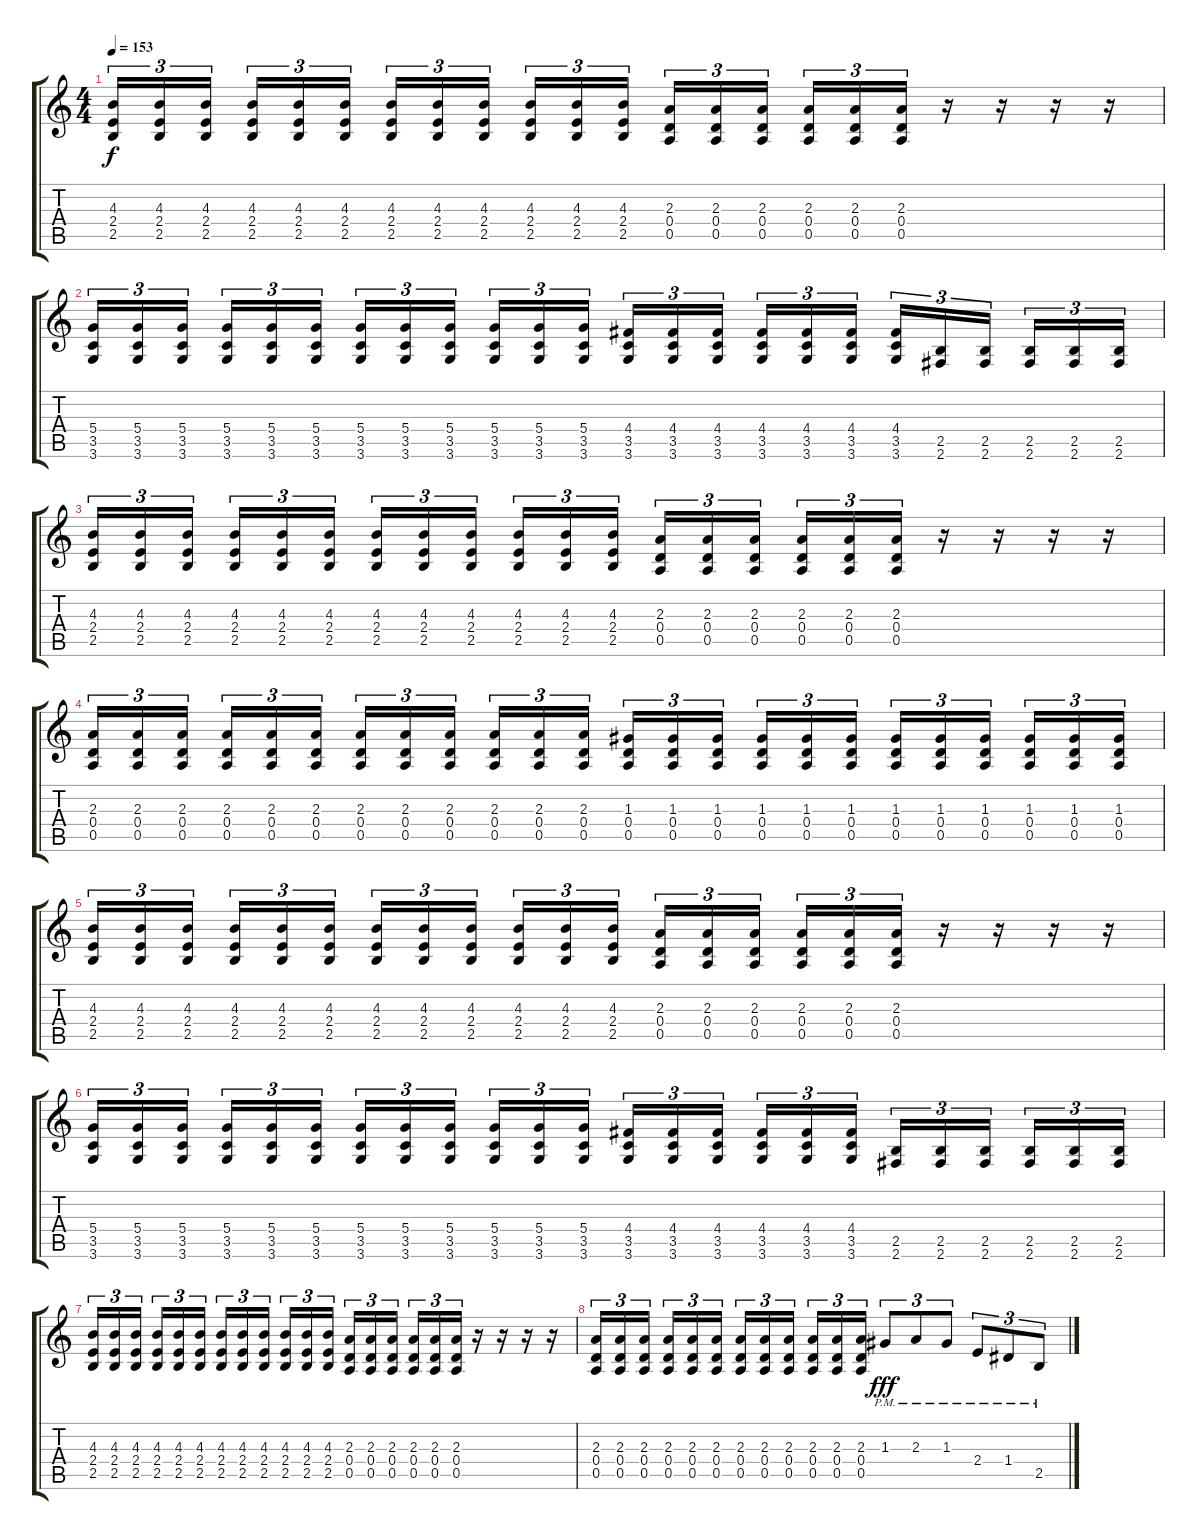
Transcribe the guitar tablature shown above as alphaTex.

\track "" {instrument distortionguitar}
\staff {score tabs}
\tuning (E4 B3 G3 D3 A2 E2) {hide}
\ts (4 4)
\tempo 153
\clef g2
\ks c
(4.3 2.4 2.5).16{tu (3 2) dy f} (4.3 2.4 2.5).16{tu (3 2)} (4.3 2.4 2.5).16{tu (3 2)} (4.3 2.4 2.5).16{tu (3 2)} (4.3 2.4 2.5).16{tu (3 2)} (4.3 2.4 2.5).16{tu (3 2)} (4.3 2.4 2.5).16{tu (3 2)} (4.3 2.4 2.5).16{tu (3 2)} (4.3 2.4 2.5).16{tu (3 2)} (4.3 2.4 2.5).16{tu (3 2)} (4.3 2.4 2.5).16{tu (3 2)} (4.3 2.4 2.5).16{tu (3 2)} (2.3 0.4 0.5).16{tu (3 2)} (2.3 0.4 0.5).16{tu (3 2)} (2.3 0.4 0.5).16{tu (3 2)} (2.3 0.4 0.5).16{tu (3 2)} (2.3 0.4 0.5).16{tu (3 2)} (2.3 0.4 0.5).16{tu (3 2)} r.16 r.16 r.16 r.16 |
(5.4 3.5 3.6).16{tu (3 2)} (5.4 3.5 3.6).16{tu (3 2)} (5.4 3.5 3.6).16{tu (3 2)} (5.4 3.5 3.6).16{tu (3 2)} (5.4 3.5 3.6).16{tu (3 2)} (5.4 3.5 3.6).16{tu (3 2)} (5.4 3.5 3.6).16{tu (3 2)} (5.4 3.5 3.6).16{tu (3 2)} (5.4 3.5 3.6).16{tu (3 2)} (5.4 3.5 3.6).16{tu (3 2)} (5.4 3.5 3.6).16{tu (3 2)} (5.4 3.5 3.6).16{tu (3 2)} (4.4 3.5 3.6).16{tu (3 2)} (4.4 3.5 3.6).16{tu (3 2)} (4.4 3.5 3.6).16{tu (3 2)} (4.4 3.5 3.6).16{tu (3 2)} (4.4 3.5 3.6).16{tu (3 2)} (4.4 3.5 3.6).16{tu (3 2)} (4.4 3.5 3.6).16{tu (3 2)} (2.5 2.6).16{tu (3 2)} (2.5 2.6).16{tu (3 2)} (2.5 2.6).16{tu (3 2)} (2.5 2.6).16{tu (3 2)} (2.5 2.6).16{tu (3 2)} |
(4.3 2.4 2.5).16{tu (3 2)} (4.3 2.4 2.5).16{tu (3 2)} (4.3 2.4 2.5).16{tu (3 2)} (4.3 2.4 2.5).16{tu (3 2)} (4.3 2.4 2.5).16{tu (3 2)} (4.3 2.4 2.5).16{tu (3 2)} (4.3 2.4 2.5).16{tu (3 2)} (4.3 2.4 2.5).16{tu (3 2)} (4.3 2.4 2.5).16{tu (3 2)} (4.3 2.4 2.5).16{tu (3 2)} (4.3 2.4 2.5).16{tu (3 2)} (4.3 2.4 2.5).16{tu (3 2)} (2.3 0.4 0.5).16{tu (3 2)} (2.3 0.4 0.5).16{tu (3 2)} (2.3 0.4 0.5).16{tu (3 2)} (2.3 0.4 0.5).16{tu (3 2)} (2.3 0.4 0.5).16{tu (3 2)} (2.3 0.4 0.5).16{tu (3 2)} r.16 r.16 r.16 r.16 |
(2.3 0.4 0.5).16{tu (3 2)} (2.3 0.4 0.5).16{tu (3 2)} (2.3 0.4 0.5).16{tu (3 2)} (2.3 0.4 0.5).16{tu (3 2)} (2.3 0.4 0.5).16{tu (3 2)} (2.3 0.4 0.5).16{tu (3 2)} (2.3 0.4 0.5).16{tu (3 2)} (2.3 0.4 0.5).16{tu (3 2)} (2.3 0.4 0.5).16{tu (3 2)} (2.3 0.4 0.5).16{tu (3 2)} (2.3 0.4 0.5).16{tu (3 2)} (2.3 0.4 0.5).16{tu (3 2)} (1.3 0.4 0.5).16{tu (3 2)} (1.3 0.4 0.5).16{tu (3 2)} (1.3 0.4 0.5).16{tu (3 2)} (1.3 0.4 0.5).16{tu (3 2)} (1.3 0.4 0.5).16{tu (3 2)} (1.3 0.4 0.5).16{tu (3 2)} (1.3 0.4 0.5).16{tu (3 2)} (1.3 0.4 0.5).16{tu (3 2)} (1.3 0.4 0.5).16{tu (3 2)} (1.3 0.4 0.5).16{tu (3 2)} (1.3 0.4 0.5).16{tu (3 2)} (1.3 0.4 0.5).16{tu (3 2)} |
(4.3 2.4 2.5).16{tu (3 2)} (4.3 2.4 2.5).16{tu (3 2)} (4.3 2.4 2.5).16{tu (3 2)} (4.3 2.4 2.5).16{tu (3 2)} (4.3 2.4 2.5).16{tu (3 2)} (4.3 2.4 2.5).16{tu (3 2)} (4.3 2.4 2.5).16{tu (3 2)} (4.3 2.4 2.5).16{tu (3 2)} (4.3 2.4 2.5).16{tu (3 2)} (4.3 2.4 2.5).16{tu (3 2)} (4.3 2.4 2.5).16{tu (3 2)} (4.3 2.4 2.5).16{tu (3 2)} (2.3 0.4 0.5).16{tu (3 2)} (2.3 0.4 0.5).16{tu (3 2)} (2.3 0.4 0.5).16{tu (3 2)} (2.3 0.4 0.5).16{tu (3 2)} (2.3 0.4 0.5).16{tu (3 2)} (2.3 0.4 0.5).16{tu (3 2)} r.16 r.16 r.16 r.16 |
(5.4 3.5 3.6).16{tu (3 2)} (5.4 3.5 3.6).16{tu (3 2)} (5.4 3.5 3.6).16{tu (3 2)} (5.4 3.5 3.6).16{tu (3 2)} (5.4 3.5 3.6).16{tu (3 2)} (5.4 3.5 3.6).16{tu (3 2)} (5.4 3.5 3.6).16{tu (3 2)} (5.4 3.5 3.6).16{tu (3 2)} (5.4 3.5 3.6).16{tu (3 2)} (5.4 3.5 3.6).16{tu (3 2)} (5.4 3.5 3.6).16{tu (3 2)} (5.4 3.5 3.6).16{tu (3 2)} (4.4 3.5 3.6).16{tu (3 2)} (4.4 3.5 3.6).16{tu (3 2)} (4.4 3.5 3.6).16{tu (3 2)} (4.4 3.5 3.6).16{tu (3 2)} (4.4 3.5 3.6).16{tu (3 2)} (4.4 3.5 3.6).16{tu (3 2)} (2.5 2.6).16{tu (3 2)} (2.5 2.6).16{tu (3 2)} (2.5 2.6).16{tu (3 2)} (2.5 2.6).16{tu (3 2)} (2.5 2.6).16{tu (3 2)} (2.5 2.6).16{tu (3 2)} |
(4.3 2.4 2.5).16{tu (3 2)} (4.3 2.4 2.5).16{tu (3 2)} (4.3 2.4 2.5).16{tu (3 2)} (4.3 2.4 2.5).16{tu (3 2)} (4.3 2.4 2.5).16{tu (3 2)} (4.3 2.4 2.5).16{tu (3 2)} (4.3 2.4 2.5).16{tu (3 2)} (4.3 2.4 2.5).16{tu (3 2)} (4.3 2.4 2.5).16{tu (3 2)} (4.3 2.4 2.5).16{tu (3 2)} (4.3 2.4 2.5).16{tu (3 2)} (4.3 2.4 2.5).16{tu (3 2)} (2.3 0.4 0.5).16{tu (3 2)} (2.3 0.4 0.5).16{tu (3 2)} (2.3 0.4 0.5).16{tu (3 2)} (2.3 0.4 0.5).16{tu (3 2)} (2.3 0.4 0.5).16{tu (3 2)} (2.3 0.4 0.5).16{tu (3 2)} r.16 r.16 r.16 r.16 |
(2.3 0.4 0.5).16{tu (3 2)} (2.3 0.4 0.5).16{tu (3 2)} (2.3 0.4 0.5).16{tu (3 2)} (2.3 0.4 0.5).16{tu (3 2)} (2.3 0.4 0.5).16{tu (3 2)} (2.3 0.4 0.5).16{tu (3 2)} (2.3 0.4 0.5).16{tu (3 2)} (2.3 0.4 0.5).16{tu (3 2)} (2.3 0.4 0.5).16{tu (3 2)} (2.3 0.4 0.5).16{tu (3 2)} (2.3 0.4 0.5).16{tu (3 2)} (2.3 0.4 0.5).16{tu (3 2)} 1.3{pm}.8{tu (3 2) dy fff} 2.3{pm}.8{tu (3 2)} 1.3{pm}.8{tu (3 2)} 2.4{pm}.8{tu (3 2)} 1.4{pm}.8{tu (3 2)} 2.5{pm}.8{tu (3 2)}
